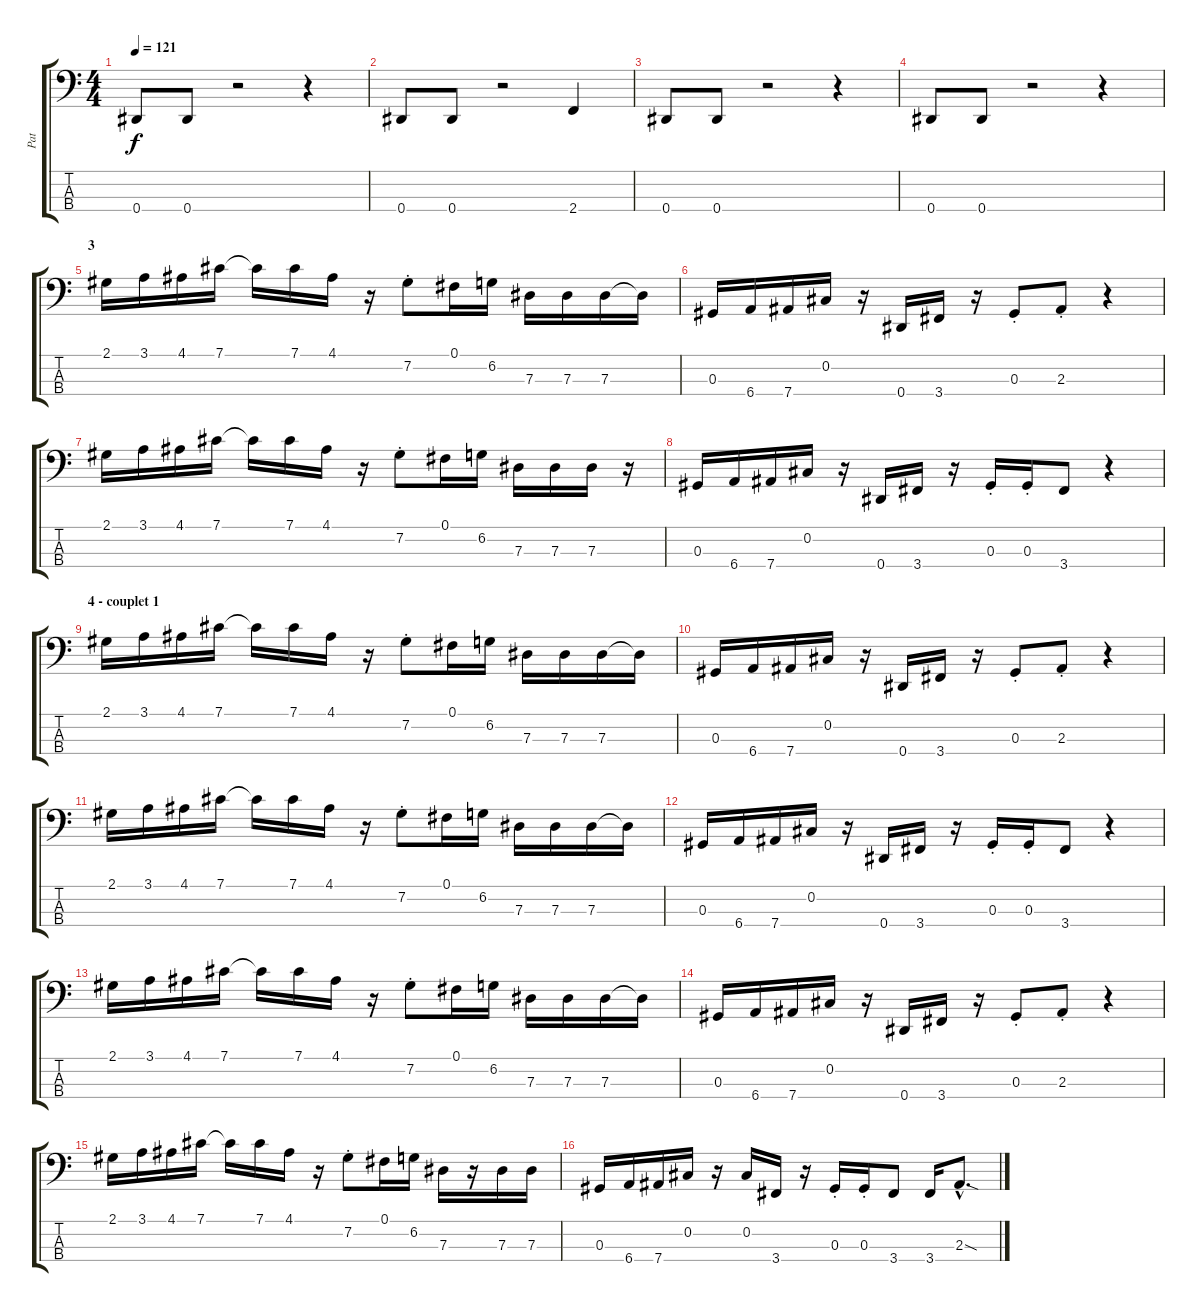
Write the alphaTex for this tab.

\track ("Pat" "Pat") {instrument electricbasspick}
\staff {score tabs}
\tuning (Gb2 Db2 Ab1 Eb1) {hide}
\ts (4 4)
\tempo 121
\clef f4
\ks c
0.4.8{dy f} 0.4.8 r.2 r.4 |
0.4.8 0.4.8 r.2 2.4.4 |
0.4.8 0.4.8 r.2 r.4 |
0.4.8 0.4.8 r.2 r.4 |
\section ("" "3")
2.1.16{instrument electricbasspick} 3.1.16 4.1.16 7.1.16 7.1{t}.16 7.1.16 4.1.16 r.16 7.2{st}.8 0.1.16 6.2.16 7.3.16 7.3.16 7.3.16 7.3{t}.16 |
0.3.16 6.4.16 7.4.16 0.2.16 r.16 0.4.16 3.4.16 r.16 0.3{st}.8 2.3{st}.8 r.4 |
2.1.16 3.1.16 4.1.16 7.1.16 7.1{t}.16 7.1.16 4.1.16 r.16 7.2{st}.8 0.1.16 6.2.16 7.3.16 7.3.16 7.3.16 r.16 |
0.3.16 6.4.16 7.4.16 0.2.16 r.16 0.4.16 3.4.16 r.16 0.3{st}.16 0.3{st}.16 3.4.8 r.4 |
\section ("" "4 - couplet 1")
2.1.16 3.1.16 4.1.16 7.1.16 7.1{t}.16 7.1.16 4.1.16 r.16 7.2{st}.8 0.1.16 6.2.16 7.3.16 7.3.16 7.3.16 7.3{t}.16 |
0.3.16 6.4.16 7.4.16 0.2.16 r.16 0.4.16 3.4.16 r.16 0.3{st}.8 2.3{st}.8 r.4 |
2.1.16 3.1.16 4.1.16 7.1.16 7.1{t}.16 7.1.16 4.1.16 r.16 7.2{st}.8 0.1.16 6.2.16 7.3.16 7.3.16 7.3.16 7.3{t}.16 |
0.3.16 6.4.16 7.4.16 0.2.16 r.16 0.4.16 3.4.16 r.16 0.3{st}.16 0.3{st}.16 3.4.8 r.4 |
2.1.16 3.1.16 4.1.16 7.1.16 7.1{t}.16 7.1.16 4.1.16 r.16 7.2{st}.8 0.1.16 6.2.16 7.3.16 7.3.16 7.3.16 7.3{t}.16 |
0.3.16 6.4.16 7.4.16 0.2.16 r.16 0.4.16 3.4.16 r.16 0.3{st}.8 2.3{st}.8 r.4 |
2.1.16 3.1.16 4.1.16 7.1.16 7.1{t}.16 7.1.16 4.1.16 r.16 7.2{st}.8 0.1.16 6.2.16 7.3.16 r.16 7.3.16 7.3.16 |
0.3.16 6.4.16 7.4.16 0.2.16 r.16 0.2.16 3.4.16 r.16 0.3{st}.16 0.3{st}.16 3.4.8 3.4.16 2.3{sod hac}.8{d}
